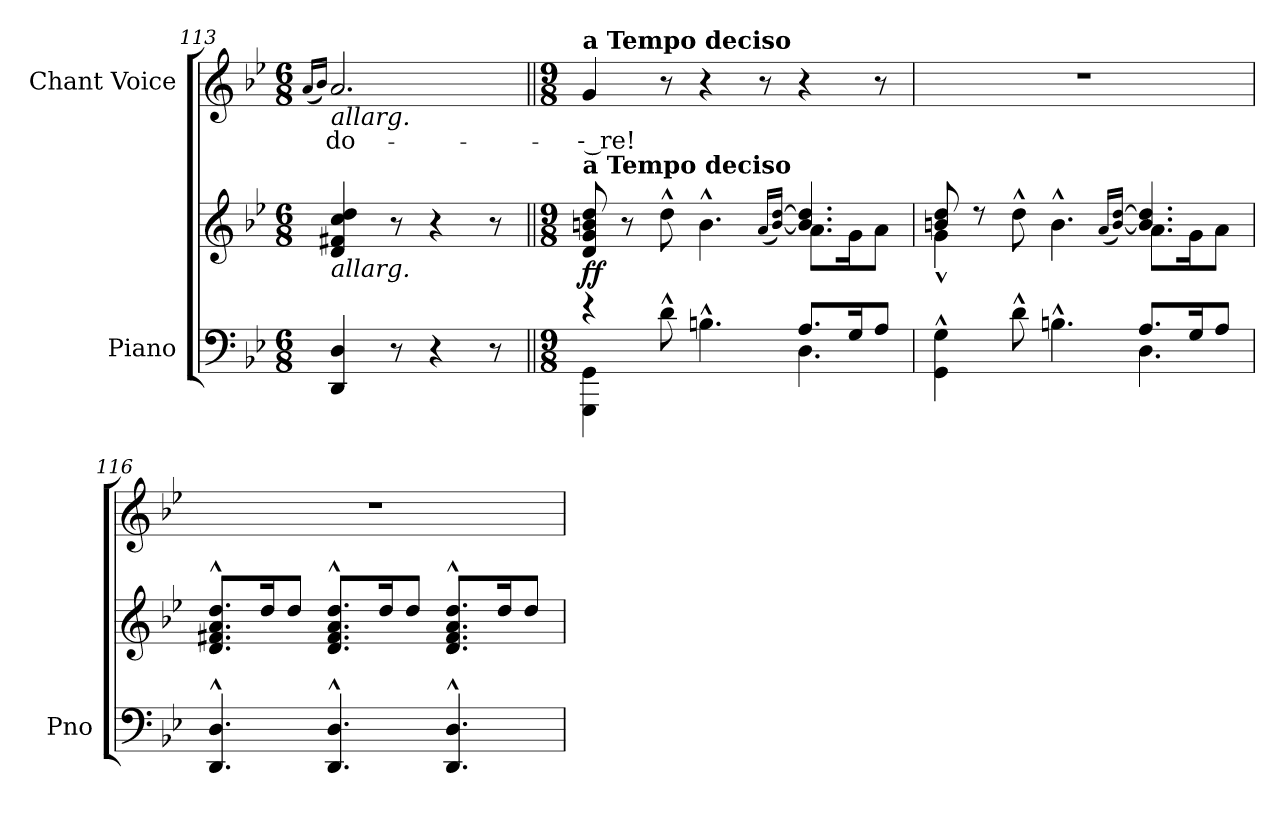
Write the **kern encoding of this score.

**kern	**kern	**dynam	**kern	**text
*part2	*part2	*part2	*part1	*part1
*staff3	*staff2	*staff2/3	*staff1	*staff1
*I"Piano	*	*	*I"Chant Voice	*
*I'Pno	*	*	*	*
*clefF4	*clefG2	*	*clefG2	*
*k[b-e-]	*k[b-e-]	*	*k[b-e-]	*
*M6/8	*M6/8	*	*M6/8	*
=113	=113	=113	=113	=113
.	.	.	(16qa/LL	.
.	.	.	16qb-/JJ)	.
!	!	!	!LO:TX:b:i:t=allarg.	!
!	!LO:TX:b:i:t=allarg.	!	!	!
!	!	!	!	!LO:LY:b
4DD/ 4D/	4d/ 4f#X/ 4cc/ 4dd/	.	2.a/	-do-
8r	8r	.	.	.
4r	4r	.	.	.
8r	8r	.	.	.
!!LO:LB:g=z
=114||	=114||	=114||	=114||	=114||
*M9/8	*M9/8	*	*M9/8	*
*	*	*	*MM120	*
*^	*^	*	*	*
!	!	!	!	!	!LO:TX:a:B:t=a Tempo deciso	!
!	!	!LO:TX:a:B:t=a Tempo deciso	!	!	!	!
!	!	!	!	!LO:DY:b	!	!LO:LY:b
4r	4GGG\ 4GG\	8d/ 8g/ 8bn/ 8dd/	2.ryy	ff	4g/	-- re!
.	.	8r	.	.	.	.
8d^^\	2ryy	8dd^^\	.	.	8r	.
4.Bn^^\	.	4.b^^\	.	.	4r	.
.	.	.	.	.	8r	.
.	.	(16qa/LL	.	.	.	.
.	.	[<16qb/ [16qdd/JJ)	.	.	.	.
8.A/L	4.D\	4.b/] 4.dd/]	8.a\L	.	4r	.
16G/K	.	.	16g\K	.	.	.
8A/J	.	.	8a\J	.	8r	.
=115	=115	=115	=115	=115	=115	=115
4GG\^^ 4G\^^	2.ryy	8bn/ 8dd/	4g^^\	.	8%9r	.
.	.	8r	.	.	.	.
8d^^\	.	8dd^^\	2ryy	.	.	.
4.Bn^^\	.	4.b^^\	.	.	.	.
.	.	(16qa/LL	.	.	.	.
.	.	[<16qb/ [16qdd/JJ)	.	.	.	.
8.A/L	4.D\	4.b/] 4.dd/]	8.a\L	.	.	.
16G/K	.	.	16g\K	.	.	.
8A/J	.	.	8a\J	.	.	.
*v	*v	*	*	*	*	*
*	*v	*v	*	*	*
=116	=116	=116	=116	=116
4.DD/^^ 4.D/^^	8.d/^^ 8.f#X/^^ 8.a/^^ 8.dd/^^L	.	8%9r	.
.	16dd/K	.	.	.
.	8dd/J	.	.	.
4.DD/^^ 4.D/^^	8.d/^^ 8.f#/^^ 8.a/^^ 8.dd/^^L	.	.	.
.	16dd/K	.	.	.
.	8dd/J	.	.	.
4.DD/^^ 4.D/^^	8.d/^^ 8.f#/^^ 8.a/^^ 8.dd/^^L	.	.	.
.	16dd/K	.	.	.
.	8dd/J	.	.	.
=	=	=	=	=
*-	*-	*-	*-	*-
